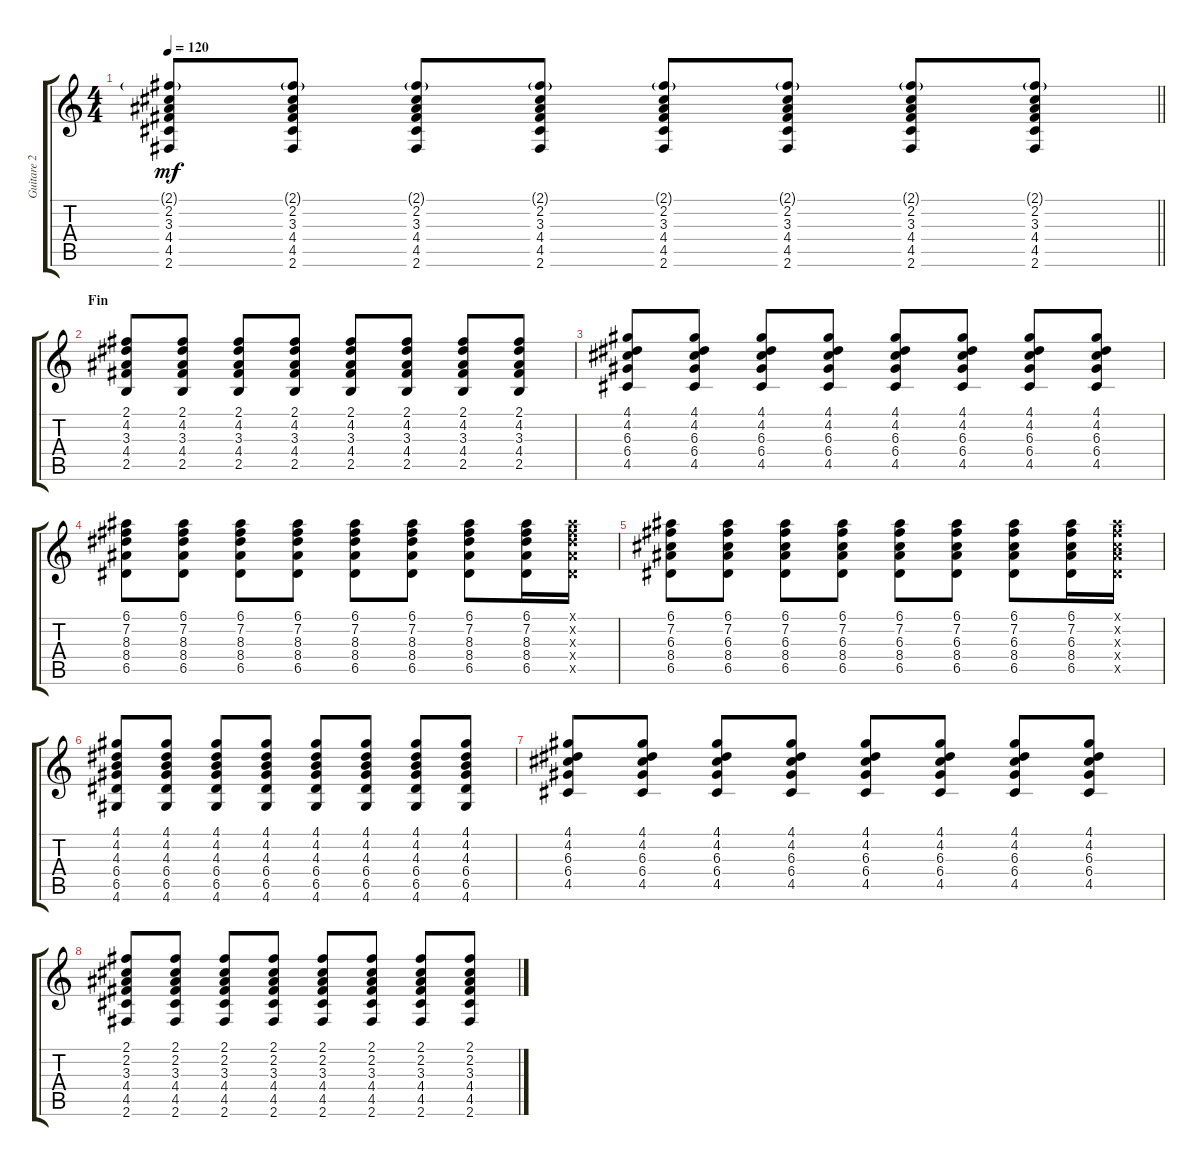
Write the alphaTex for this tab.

\track ("Guitare 2" "Guitare 2") {instrument overdrivenguitar}
\staff {score tabs}
\tuning (E4 B3 G3 D3 A2 E2) {hide}
\ts (4 4)
\tempo 120
\clef g2
\barLineRight lightlight
\ks c
(2.1{g} 2.2 3.3 4.4 4.5 2.6).8{dy mf} (2.1{g} 2.2 3.3 4.4 4.5 2.6).8 (2.1{g} 2.2 3.3 4.4 4.5 2.6).8 (2.1{g} 2.2 3.3 4.4 4.5 2.6).8 (2.1{g} 2.2 3.3 4.4 4.5 2.6).8 (2.1{g} 2.2 3.3 4.4 4.5 2.6).8 (2.1{g} 2.2 3.3 4.4 4.5 2.6).8 (2.1{g} 2.2 3.3 4.4 4.5 2.6).8 |
\section ("" "Fin")
(2.1 4.2 3.3 4.4 2.5).8 (2.1 4.2 3.3 4.4 2.5).8 (2.1 4.2 3.3 4.4 2.5).8 (2.1 4.2 3.3 4.4 2.5).8 (2.1 4.2 3.3 4.4 2.5).8 (2.1 4.2 3.3 4.4 2.5).8 (2.1 4.2 3.3 4.4 2.5).8 (2.1 4.2 3.3 4.4 2.5).8 |
(4.1 4.2 6.3 6.4 4.5).8 (4.1 4.2 6.3 6.4 4.5).8 (4.1 4.2 6.3 6.4 4.5).8 (4.1 4.2 6.3 6.4 4.5).8 (4.1 4.2 6.3 6.4 4.5).8 (4.1 4.2 6.3 6.4 4.5).8 (4.1 4.2 6.3 6.4 4.5).8 (4.1 4.2 6.3 6.4 4.5).8 |
(6.1 7.2 8.3 8.4 6.5).8 (6.1 7.2 8.3 8.4 6.5).8 (6.1 7.2 8.3 8.4 6.5).8 (6.1 7.2 8.3 8.4 6.5).8 (6.1 7.2 8.3 8.4 6.5).8 (6.1 7.2 8.3 8.4 6.5).8 (6.1 7.2 8.3 8.4 6.5).8 (6.1 7.2 8.3 8.4 6.5).16 (6.1{x} 7.2{x} 8.3{x} 8.4{x} 6.5{x}).16 |
(6.1 7.2 6.3 8.4 6.5).8 (6.1 7.2 6.3 8.4 6.5).8 (6.1 7.2 6.3 8.4 6.5).8 (6.1 7.2 6.3 8.4 6.5).8 (6.1 7.2 6.3 8.4 6.5).8 (6.1 7.2 6.3 8.4 6.5).8 (6.1 7.2 6.3 8.4 6.5).8 (6.1 7.2 6.3 8.4 6.5).16 (6.1{x} 7.2{x} 6.3{x} 8.4{x} 6.5{x}).16 |
(4.1 4.2 4.3 6.4 6.5 4.6).8 (4.1 4.2 4.3 6.4 6.5 4.6).8 (4.1 4.2 4.3 6.4 6.5 4.6).8 (4.1 4.2 4.3 6.4 6.5 4.6).8 (4.1 4.2 4.3 6.4 6.5 4.6).8 (4.1 4.2 4.3 6.4 6.5 4.6).8 (4.1 4.2 4.3 6.4 6.5 4.6).8 (4.1 4.2 4.3 6.4 6.5 4.6).8 |
(4.1 4.2 6.3 6.4 4.5).8 (4.1 4.2 6.3 6.4 4.5).8 (4.1 4.2 6.3 6.4 4.5).8 (4.1 4.2 6.3 6.4 4.5).8 (4.1 4.2 6.3 6.4 4.5).8 (4.1 4.2 6.3 6.4 4.5).8 (4.1 4.2 6.3 6.4 4.5).8 (4.1 4.2 6.3 6.4 4.5).8 |
(2.1 2.2 3.3 4.4 4.5 2.6).8 (2.1 2.2 3.3 4.4 4.5 2.6).8 (2.1 2.2 3.3 4.4 4.5 2.6).8 (2.1 2.2 3.3 4.4 4.5 2.6).8 (2.1 2.2 3.3 4.4 4.5 2.6).8 (2.1 2.2 3.3 4.4 4.5 2.6).8 (2.1 2.2 3.3 4.4 4.5 2.6).8 (2.1 2.2 3.3 4.4 4.5 2.6).8
